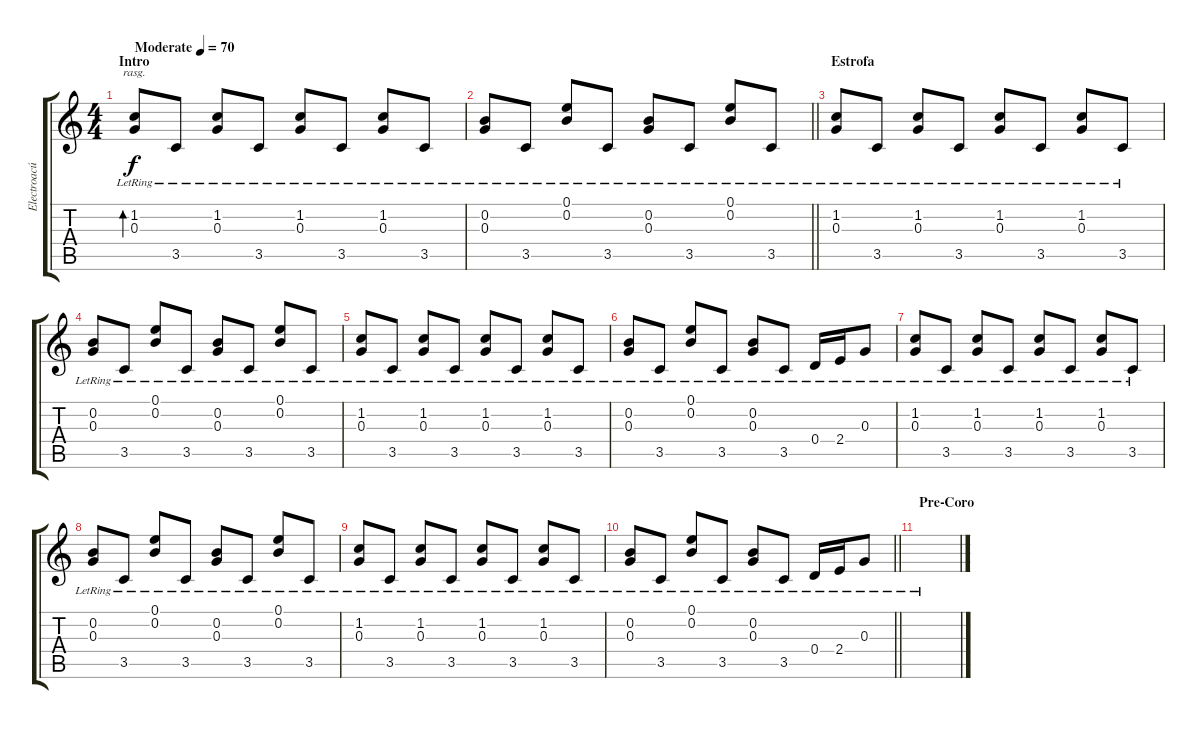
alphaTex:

\track ("Electroacústica" "Electroacú") {instrument acousticguitarsteel}
\staff {score tabs}
\tuning (E4 B3 G3 D3 A2 E2) {hide}
\ts (4 4)
\section ("" "Intro")
\tempo (70 "Moderate")
\clef g2
\ks c
(1.2{lr} 0.3{lr}).8{bd 60 rasg ii dy f instrument acousticguitarsteel} 3.5{lr}.8 (1.2{lr} 0.3{lr}).8 3.5{lr}.8 (1.2{lr} 0.3{lr}).8 3.5{lr}.8 (1.2{lr} 0.3{lr}).8 3.5{lr}.8 |
\barLineRight lightlight
(0.2{lr} 0.3{lr}).8 3.5{lr}.8 (0.1{lr} 0.2{lr}).8 3.5{lr}.8 (0.2{lr} 0.3{lr}).8 3.5{lr}.8 (0.1{lr} 0.2{lr}).8 3.5{lr}.8 |
\section ("" "Estrofa")
(1.2{lr} 0.3{lr}).8 3.5{lr}.8 (1.2{lr} 0.3{lr}).8 3.5{lr}.8 (1.2{lr} 0.3{lr}).8 3.5{lr}.8 (1.2{lr} 0.3{lr}).8 3.5{lr}.8 |
(0.2{lr} 0.3{lr}).8 3.5{lr}.8 (0.1{lr} 0.2{lr}).8 3.5{lr}.8 (0.2{lr} 0.3{lr}).8 3.5{lr}.8 (0.1{lr} 0.2{lr}).8 3.5{lr}.8 |
(1.2{lr} 0.3{lr}).8 3.5{lr}.8 (1.2{lr} 0.3{lr}).8 3.5{lr}.8 (1.2{lr} 0.3{lr}).8 3.5{lr}.8 (1.2{lr} 0.3{lr}).8 3.5{lr}.8 |
(0.2{lr} 0.3{lr}).8 3.5{lr}.8 (0.1{lr} 0.2{lr}).8 3.5{lr}.8 (0.2{lr} 0.3{lr}).8 3.5{lr}.8 0.4{lr}.16 2.4{lr}.16 0.3{lr}.8 |
(1.2{lr} 0.3{lr}).8 3.5{lr}.8 (1.2{lr} 0.3{lr}).8 3.5{lr}.8 (1.2{lr} 0.3{lr}).8 3.5{lr}.8 (1.2{lr} 0.3{lr}).8 3.5{lr}.8 |
(0.2{lr} 0.3{lr}).8 3.5{lr}.8 (0.1{lr} 0.2{lr}).8 3.5{lr}.8 (0.2{lr} 0.3{lr}).8 3.5{lr}.8 (0.1{lr} 0.2{lr}).8 3.5{lr}.8 |
(1.2{lr} 0.3{lr}).8 3.5{lr}.8 (1.2{lr} 0.3{lr}).8 3.5{lr}.8 (1.2{lr} 0.3{lr}).8 3.5{lr}.8 (1.2{lr} 0.3{lr}).8 3.5{lr}.8 |
\barLineRight lightlight
(0.2{lr} 0.3{lr}).8 3.5{lr}.8 (0.1{lr} 0.2{lr}).8 3.5{lr}.8 (0.2{lr} 0.3{lr}).8 3.5{lr}.8 0.4{lr}.16 2.4{lr}.16 0.3{lr}.8 |
\section ("" "Pre-Coro")
